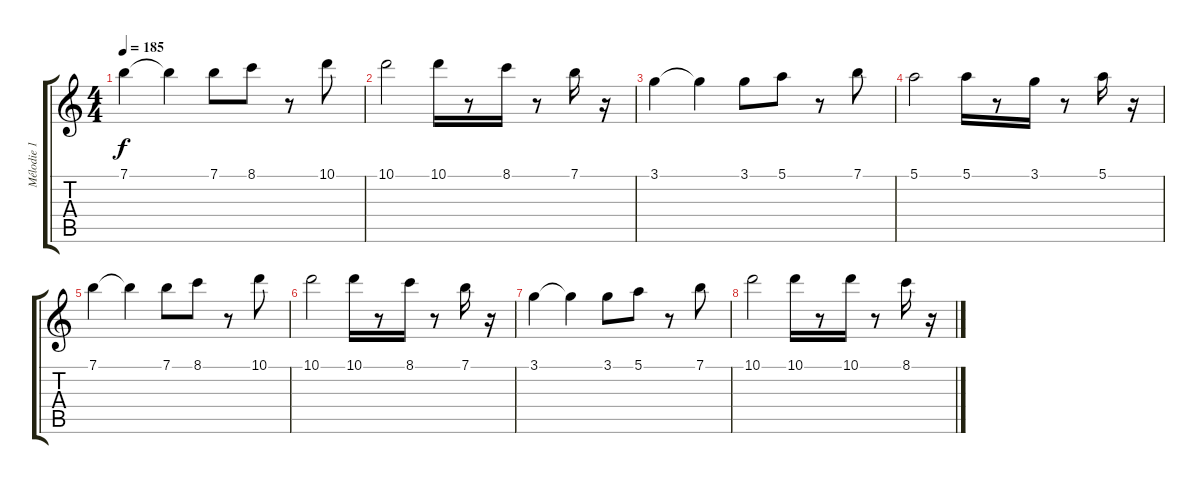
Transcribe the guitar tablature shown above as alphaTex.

\track ("Mélodie 1" "Mélodie 1") {instrument overdrivenguitar}
\staff {score tabs}
\tuning (E4 B3 G3 D3 A2 E2) {hide}
\ts (4 4)
\tempo 185
\clef g2
\ks c
7.1.4{dy f} 7.1{t}.4 7.1.8 8.1.8 r.8 10.1.8 |
10.1.2 10.1.16 r.8 8.1.16 r.8 7.1.16 r.16 |
3.1.4 3.1{t}.4 3.1.8 5.1.8 r.8 7.1.8 |
5.1.2 5.1.16 r.8 3.1.16 r.8 5.1.16 r.16 |
7.1.4 7.1{t}.4 7.1.8 8.1.8 r.8 10.1.8 |
10.1.2 10.1.16 r.8 8.1.16 r.8 7.1.16 r.16 |
3.1.4 3.1{t}.4 3.1.8 5.1.8 r.8 7.1.8 |
10.1.2 10.1.16 r.8 10.1.16 r.8 8.1.16 r.16
